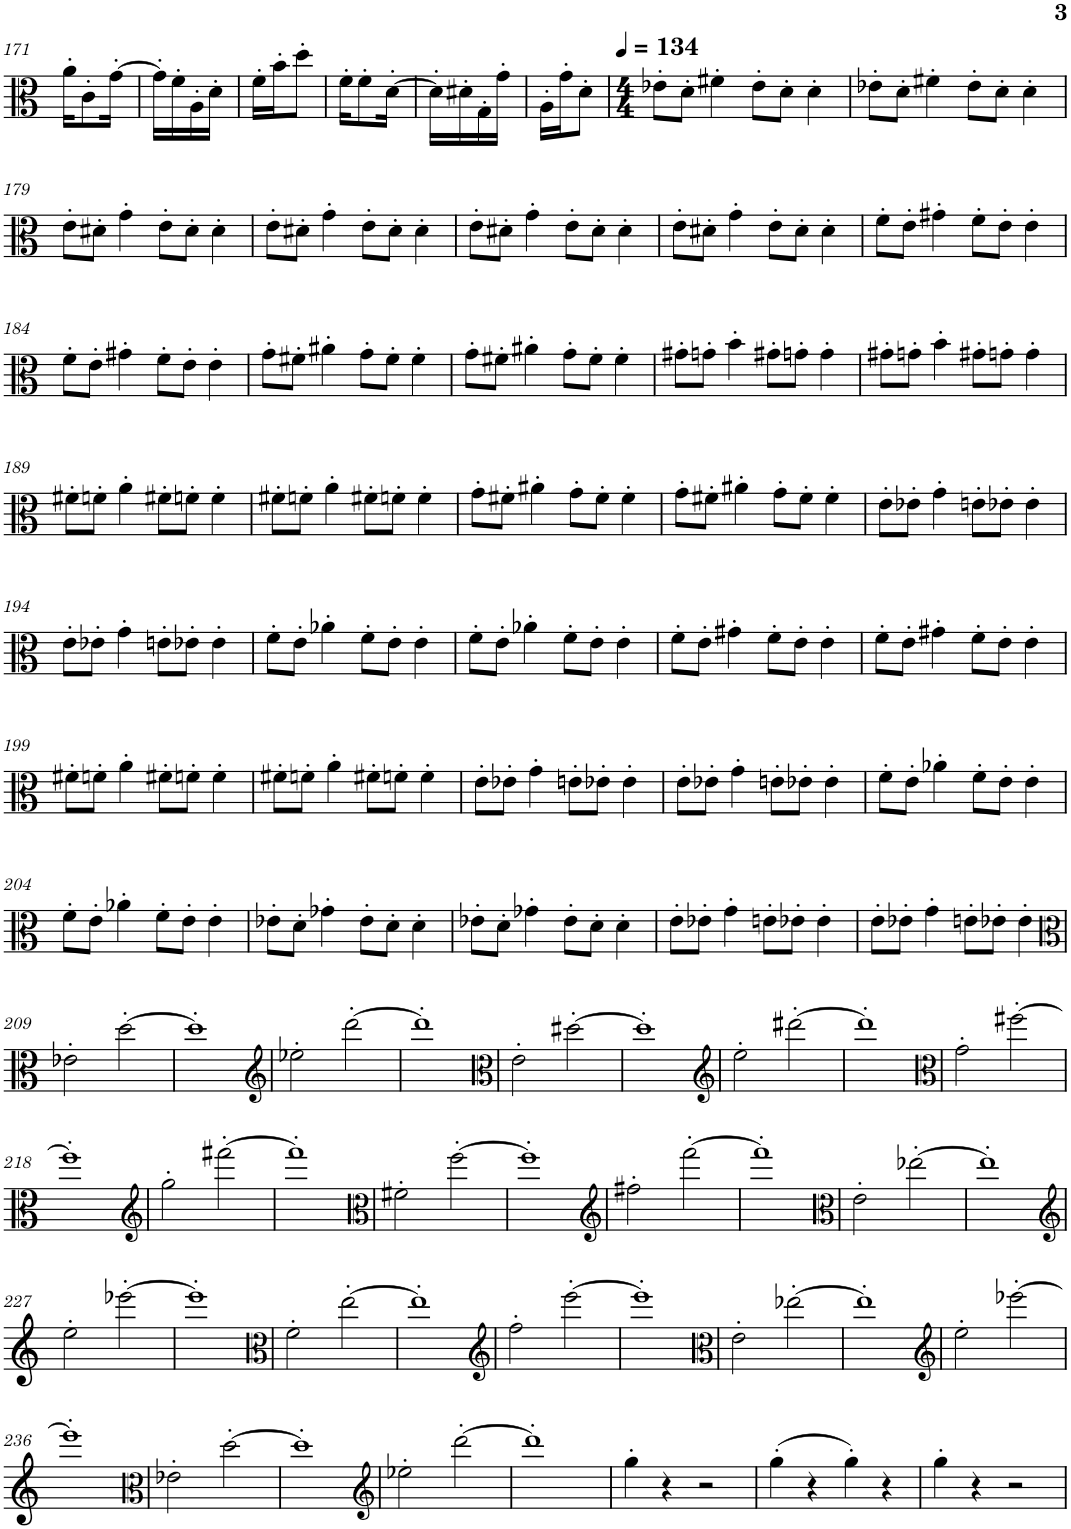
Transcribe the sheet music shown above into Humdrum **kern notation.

**kern
*part1
*staff1
*I"Viola
*I'Vla.
!!LO:PB:g=z
*clefC3
*k[]
*M1/4
=171
16a'\KL
8c'\
[16g'\Jk
=172
16g'\LL]
16f'\
16A'\
16d'\JJ
=173
16f'\LL
16b'\J
8dd'\J
=174
16f'\KL
8f'\
[16d'\Jk
=175
16d'\LL]
16d#X'\
16G'\
16g'\JJ
=176
16A'\LL
16g'\J
8d'\J
=177
*M4/4
*MM134
8e-X'\L
8d'\J
4f#X'\
8e-'\L
8d'\J
4d'\
=178
8e-X'\L
8d'\J
4f#X'\
8e-'\L
8d'\J
4d'\
!!LO:LB:g=z
=179
8e'\L
8d#X'\J
4g'\
8e'\L
8d#'\J
4d#'\
=180
8e'\L
8d#X'\J
4g'\
8e'\L
8d#'\J
4d#'\
=181
8e'\L
8d#X'\J
4g'\
8e'\L
8d#'\J
4d#'\
=182
8e'\L
8d#X'\J
4g'\
8e'\L
8d#'\J
4d#'\
=183
8f'\L
8e'\J
4g#X'\
8f'\L
8e'\J
4e'\
!!LO:LB:g=z
=184
8f'\L
8e'\J
4g#X'\
8f'\L
8e'\J
4e'\
=185
8g'\L
8f#X'\J
4a#X'\
8g'\L
8f#'\J
4f#'\
=186
8g'\L
8f#X'\J
4a#X'\
8g'\L
8f#'\J
4f#'\
=187
8g#X'\L
8gn'\J
4b'\
8g#X'\L
8gn'\J
4g'\
=188
8g#X'\L
8gn'\J
4b'\
8g#X'\L
8gn'\J
4g'\
!!LO:LB:g=z
=189
8f#X'\L
8fn'\J
4a'\
8f#X'\L
8fn'\J
4f'\
=190
8f#X'\L
8fn'\J
4a'\
8f#X'\L
8fn'\J
4f'\
=191
8g'\L
8f#X'\J
4a#X'\
8g'\L
8f#'\J
4f#'\
=192
8g'\L
8f#X'\J
4a#X'\
8g'\L
8f#'\J
4f#'\
=193
8e'\L
8e-X'\J
4g'\
8en'\L
8e-X'\J
4e-'\
!!LO:LB:g=z
=194
8e'\L
8e-X'\J
4g'\
8en'\L
8e-X'\J
4e-'\
=195
8f'\L
8e'\J
4a-X'\
8f'\L
8e'\J
4e'\
=196
8f'\L
8e'\J
4a-X'\
8f'\L
8e'\J
4e'\
=197
8f'\L
8e'\J
4g#X'\
8f'\L
8e'\J
4e'\
=198
8f'\L
8e'\J
4g#X'\
8f'\L
8e'\J
4e'\
!!LO:LB:g=z
=199
8f#X'\L
8fn'\J
4a'\
8f#X'\L
8fn'\J
4f'\
=200
8f#X'\L
8fn'\J
4a'\
8f#X'\L
8fn'\J
4f'\
=201
8e'\L
8e-X'\J
4g'\
8en'\L
8e-X'\J
4e-'\
=202
8e'\L
8e-X'\J
4g'\
8en'\L
8e-X'\J
4e-'\
=203
8f'\L
8e'\J
4a-X'\
8f'\L
8e'\J
4e'\
!!LO:LB:g=z
=204
8f'\L
8e'\J
4a-X'\
8f'\L
8e'\J
4e'\
=205
8e-X'\L
8d'\J
4g-X'\
8e-'\L
8d'\J
4d'\
=206
8e-X'\L
8d'\J
4g-X'\
8e-'\L
8d'\J
4d'\
=207
8e'\L
8e-X'\J
4g'\
8en'\L
8e-X'\J
4e-'\
=208
8e'\L
8e-X'\J
4g'\
8en'\L
8e-X'\J
4e-'\
!!LO:LB:g=z
=209
*clefC3
2e-X'\
[2dd'\
=210
1dd']
=211
*clefG2
2ee-X'\
[2ddd'\
=212
1ddd']
=213
*clefC3
2e'\
[2dd#X'\
=214
1dd#']
=215
*clefG2
2ee'\
[2ddd#X'\
=216
1ddd#']
=217
*clefC3
2g'\
[2ff#X'\
!!LO:LB:g=z
=218
1ff#']
=219
*clefG2
2gg'\
[2fff#X'\
=220
1fff#']
=221
*clefC3
2f#X'\
[2ff'\
=222
1ff']
=223
*clefG2
2ff#X'\
[2fff'\
=224
1fff']
=225
*clefC3
2e'\
[2ee-X'\
=226
1ee-']
!!LO:LB:g=z
=227
*clefG2
2ee'\
[2eee-X'\
=228
1eee-']
=229
*clefC3
2f'\
[2ee'\
=230
1ee']
=231
*clefG2
2ff'\
[2eee'\
=232
1eee']
=233
*clefC3
2e'\
[2ee-X'\
=234
1ee-']
=235
*clefG2
2ee'\
[2eee-X'\
!!LO:LB:g=z
=236
1eee-']
=237
*clefC3
2e-X'\
[2dd'\
=238
1dd']
=239
*clefG2
2ee-X'\
[2ddd'\
=240
1ddd']
=241
4gg'\
4r
2r
=242
(4gg'\
4r
4gg'\)
4r
=243
4gg'\
4r
2r
=
*-
